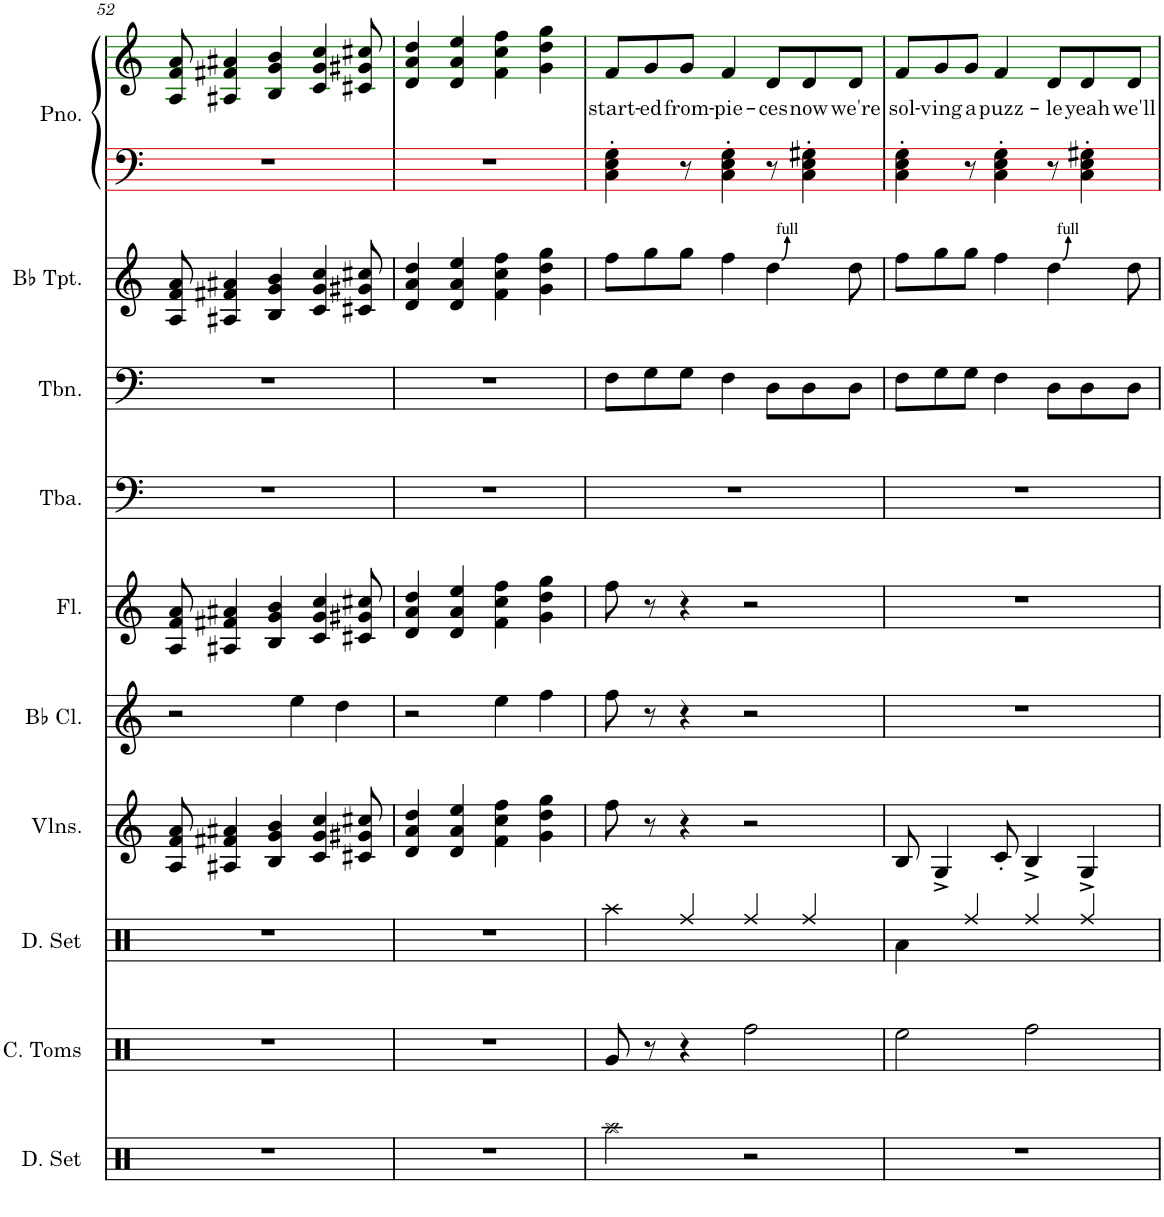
**kern	**kern	**kern	**kern	**kern	**kern	**kern	**kern	**kern	**kern	**kern	**text
*part10	*part9	*part8	*part7	*part6	*part5	*part4	*part3	*part2	*part1	*part1	*part1
*staff11	*staff10	*staff9	*staff8	*staff7	*staff6	*staff5	*staff4	*staff3	*staff2	*staff1	*staff1
*I"Drumset	*I"Concert Toms	*I"Drumset	*I"Violins	*I"Bb Clarinet	*I"Flute	*I"Tuba	*I"Trombone	*I"Bb Trumpet	*I"Piano	*	*
*I'D. Set	*I'C. Toms	*I'D. Set	*I'Vlns.	*I'Bb Cl.	*I'Fl.	*I'Tba.	*I'Tbn.	*I'Bb Tpt.	*I'Pno.	*	*
!!LO:PB:g=z
*clefX	*clefX	*clefX	*clefG2	*clefG2	*clefG2	*clefF4	*clefF4	*clefG2	*clefF4	*clefG2	*
*	*	*	*	*ITrd1c2	*	*	*	*ITrd1c2	*	*	*
*k[]	*k[]	*k[]	*k[]	*k[]	*k[]	*k[]	*k[]	*k[]	*k[]	*k[]	*
*M4/4	*M4/4	*M4/4	*M4/4	*M4/4	*M4/4	*M4/4	*M4/4	*M4/4	*M4/4	*M4/4	*
=52	=52	=52	=52	=52	=52	=52	=52	=52	=52	=52	=52
1r	1r	1r	8A/ 8f/ 8a/	2r	8A/ 8f/ 8a/	1r	1r	8A/ 8f/ 8a/	1r	8A/ 8f/ 8a/	.
.	.	.	4A#X/ 4f#X/ 4a#X/	.	4A#X/ 4f#X/ 4a#X/	.	.	4A#X/ 4f#X/ 4a#X/	.	4A#X/ 4f#X/ 4a#X/	.
.	.	.	4B/ 4g/ 4b/	.	4B/ 4g/ 4b/	.	.	4B/ 4g/ 4b/	.	4B/ 4g/ 4b/	.
.	.	.	.	4ee\	.	.	.	.	.	.	.
.	.	.	4c/ 4g/ 4cc/	.	4c/ 4g/ 4cc/	.	.	4c/ 4g/ 4cc/	.	4c/ 4g/ 4cc/	.
.	.	.	.	4dd\	.	.	.	.	.	.	.
.	.	.	8c#X/ 8g#X/ 8cc#X/	.	8c#X/ 8g#X/ 8cc#X/	.	.	8c#X/ 8g#X/ 8cc#X/	.	8c#X/ 8g#X/ 8cc#X/	.
=53	=53	=53	=53	=53	=53	=53	=53	=53	=53	=53	=53
1r	1r	1r	4d/ 4a/ 4dd/	2r	4d/ 4a/ 4dd/	1r	1r	4d/ 4a/ 4dd/	1r	4d/ 4a/ 4dd/	.
.	.	.	4d/ 4a/ 4ee/	.	4d/ 4a/ 4ee/	.	.	4d/ 4a/ 4ee/	.	4d/ 4a/ 4ee/	.
.	.	.	4f\ 4cc\ 4ff\	4ee\	4f\ 4cc\ 4ff\	.	.	4f\ 4cc\ 4ff\	.	4f\ 4cc\ 4ff\	.
.	.	.	4g\ 4dd\ 4gg\	4ff\	4g\ 4dd\ 4gg\	.	.	4g\ 4dd\ 4gg\	.	4g\ 4dd\ 4gg\	.
=54	=54	=54	=54	=54	=54	=54	=54	=54	=54	=54	=54
!	!	!	!	!	!	!	!	!	!	!	!LO:LY:b
2Raa\	8Rg/	4Raa\	8ff\	8ff\	8ff\	1r	8F\L	8ff\L	4C\' 4E\' 4G\'	8f/L	start-
!	!	!	!	!	!	!	!	!	!	!	!LO:LY:b
.	8r	.	8r	8r	8r	.	8G\	8gg\	.	8g/	-ed
!	!	!	!	!	!	!	!	!	!	!	!LO:LY:b
.	4r	4Rff/	4r	4r	4r	.	8G\J	8gg\J	8r	8g/J	from-
!	!	!	!	!	!	!	!	!	!	!	!LO:LY:b
.	.	.	.	.	.	.	4F\	4ff\	4C\' 4E\' 4G\'	4f/	-pie-
2r	2Rff\	4Rff/	2r	2r	2r	.	.	.	.	.	.
!	!	!	!	!	!	!	!	!	!	!	!LO:LY:b
.	.	.	.	.	.	.	8D\L	4dd\	8r	8d/L	-ces
!	!	!	!	!	!	!	!	!	!	!	!LO:LY:b
.	.	4Rff/	.	.	.	.	8D\	.	4C\' 4E\' 4G#X\'	8d/	now
!	!	!	!	!	!	!	!	!	!	!	!LO:LY:b
.	.	.	.	.	.	.	8D\J	8dd\	.	8d/J	we're
=55	=55	=55	=55	=55	=55	=55	=55	=55	=55	=55	=55
!	!	!	!	!	!	!	!	!	!	!	!LO:LY:b
1r	2Ree\	4Ra\	8B/	1r	1r	1r	8F\L	8ff\L	4C\' 4E\' 4G\'	8f/L	sol-
!	!	!	!	!	!	!	!	!	!	!	!LO:LY:b
.	.	.	4G^/	.	.	.	8G\	8gg\	.	8g/	-ving
!	!	!	!	!	!	!	!	!	!	!	!LO:LY:b
.	.	4Rff/	.	.	.	.	8G\J	8gg\J	8r	8g/J	a
!	!	!	!	!	!	!	!	!	!	!	!LO:LY:b
.	.	.	8c'/	.	.	.	4F\	4ff\	4C\' 4E\' 4G\'	4f/	puzz-
.	2Rff\	4Rff/	4B^/	.	.	.	.	.	.	.	.
!	!	!	!	!	!	!	!	!	!	!	!LO:LY:b
.	.	.	.	.	.	.	8D\L	4dd\	8r	8d/L	-le
!	!	!	!	!	!	!	!	!	!	!	!LO:LY:b
.	.	4Rff/	4G^/	.	.	.	8D\	.	4C\' 4E\' 4G#X\'	8d/	yeah
!	!	!	!	!	!	!	!	!	!	!	!LO:LY:b
.	.	.	.	.	.	.	8D\J	8dd\	.	8d/J	we'll
=	=	=	=	=	=	=	=	=	=	=	=
*-	*-	*-	*-	*-	*-	*-	*-	*-	*-	*-	*-
